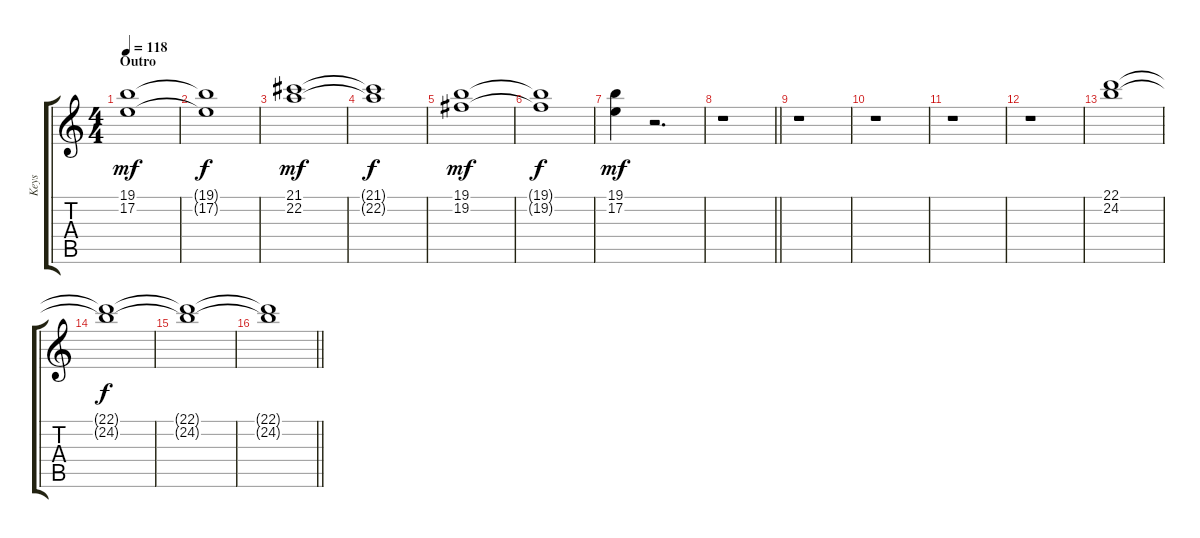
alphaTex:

\track ("Keys" "Keys") {instrument rockorgan}
\staff {score tabs}
\tuning (E4 B3 G3 D3 A2 E2) {hide}
\ts (4 4)
\section ("" "Outro")
\tempo 118
\clef g2
\ks c
(19.1 17.2).1{dy mf} |
(19.1{t} 17.2{t}).1{dy f} |
(21.1 22.2).1{dy mf} |
(21.1{t} 22.2{t}).1{dy f} |
(19.1 19.2).1{dy mf} |
(19.1{t} 19.2{t}).1{dy f} |
(19.1 17.2).4{dy mf} r.2{d} |
\barLineRight lightlight
r.1 |
r.1 |
r.1 |
r.1 |
r.1 |
(22.1 24.2).1 |
(22.1{t} 24.2{t}).1{dy f} |
(22.1{t} 24.2{t}).1 |
\barLineRight lightlight
(22.1{t} 24.2{t}).1
